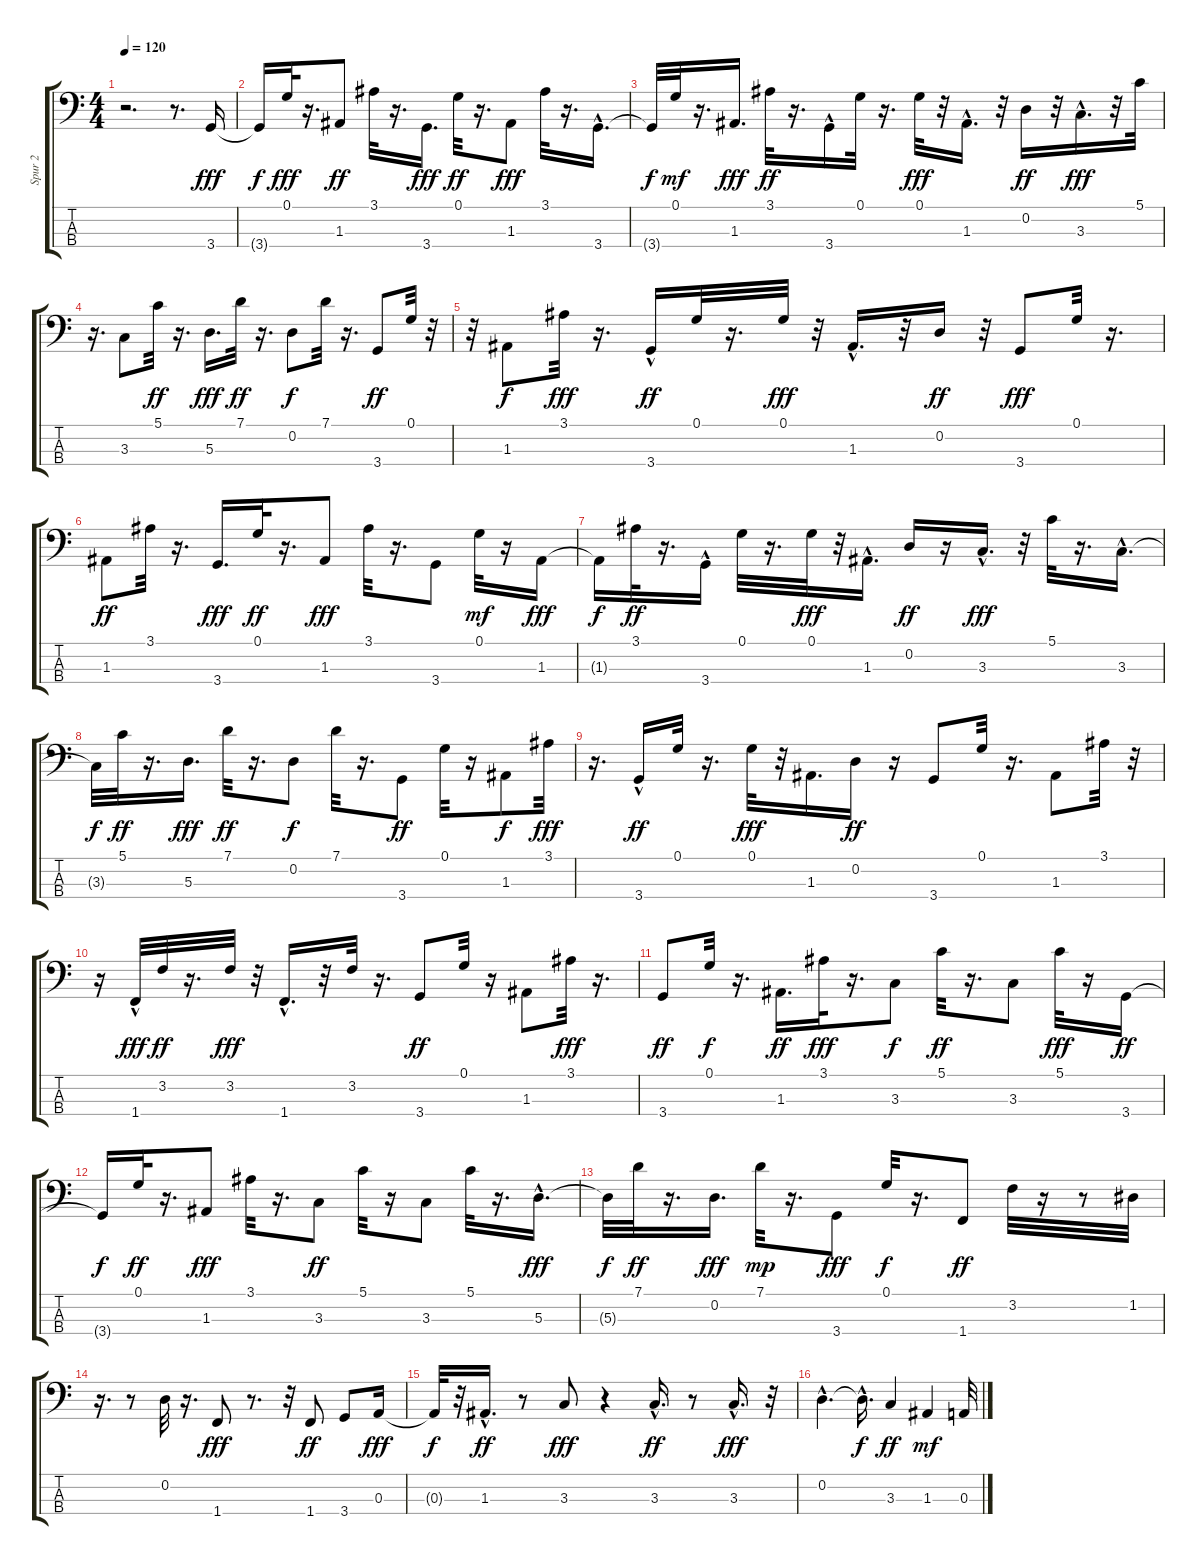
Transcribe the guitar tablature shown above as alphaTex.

\track ("Spur 2" "Spur 2") {instrument slapbass2}
\staff {score tabs}
\tuning (G2 D2 A1 E1) {hide}
\ts (4 4)
\tempo 120
\clef f4
\ks c
r.2{d dy fff instrument slapbass2} r.8{d} 3.4.16 |
3.4{t}.16{dy f} 0.1.32{dy fff} r.16{d} 1.3.8{dy ff} 3.1.32 r.16{d} 3.4.16{d dy fff} 0.1.32{dy ff} r.16{d} 1.3.8{dy fff} 3.1.32 r.16{d} 3.4{hac}.16{d} |
3.4{t}.32{dy f} 0.1.32{dy mf} r.16{d} 1.3.16{d dy fff} 3.1.32{dy ff} r.16{d} 3.4{hac}.16 0.1.32 r.16{d} 0.1.32{dy fff} r.32 1.3{hac}.16{d} r.32 0.2.16{dy ff} r.32 3.3{hac}.16{d dy fff} r.32 5.1.32 |
r.16{d} 3.3.8 5.1.32{dy ff} r.16{d} 5.3.16{d dy fff} 7.1.32{dy ff} r.16{d} 0.2.8{dy f} 7.1.32 r.16{d} 3.4.8{dy ff} 0.1.32 r.32 |
r.32 1.3.8{dy f} 3.1.32{dy fff} r.16{d} 3.4{hac}.16{dy ff} 0.1.32 r.16{d} 0.1.32{dy fff} r.32 1.3{hac}.16{d} r.32 0.2.16{dy ff} r.32 3.4.8{dy fff} 0.1.32 r.16{d} |
1.3.8{dy ff} 3.1.32 r.16{d} 3.4.16{d dy fff} 0.1.32{dy ff} r.16{d} 1.3.8{dy fff} 3.1.32 r.16{d} 3.4.8 0.1.32{dy mf} r.16 1.3.16{dy fff} |
1.3{t}.16{dy f} 3.1.32{dy ff} r.16{d} 3.4{hac}.16 0.1.32 r.16{d} 0.1.32{dy fff} r.32 1.3{hac}.16{d} 0.2.16{dy ff} r.16 3.3{hac}.16{d dy fff} r.32 5.1.32 r.16{d} 3.3{hac}.16{d} |
3.3{t}.32{dy f} 5.1.32{dy ff} r.16{d} 5.3.16{d dy fff} 7.1.32{dy ff} r.16{d} 0.2.8{dy f} 7.1.32 r.16{d} 3.4.8{dy ff} 0.1.32 r.16 1.3.8{dy f} 3.1.32{dy fff} |
r.16{d} 3.4{hac}.16{dy ff} 0.1.32 r.16{d} 0.1.32{dy fff} r.32 1.3.16{d} 0.2.16{dy ff} r.16 3.4.8 0.1.32 r.16{d} 1.3.8 3.1.32 r.32 |
r.16 1.4{hac}.32{dy fff} 3.2.32{dy ff} r.16{d} 3.2.32{dy fff} r.32 1.4{hac}.16{d} r.32 3.2.32 r.16{d} 3.4.8{dy ff} 0.1.32 r.16 1.3.8 3.1.32{dy fff} r.16{d} |
3.4.8{dy ff} 0.1.32{dy f} r.16{d} 1.3.16{d dy ff} 3.1.32{dy fff} r.16{d} 3.3.8{dy f} 5.1.32{dy ff} r.16{d} 3.3.8 5.1.32{dy fff} r.16 3.4.16{dy ff} |
3.4{t}.16{dy f} 0.1.32{dy ff} r.16{d} 1.3.8{dy fff} 3.1.32 r.16{d} 3.3.8{dy ff} 5.1.32 r.16 3.3.8 5.1.32 r.16{d} 5.3{hac}.16{d dy fff} |
5.3{t}.32{dy f} 7.1.32{dy ff} r.16{d} 0.2.16{d dy fff} 7.1.32{dy mp} r.16{d} 3.4.8{dy fff} 0.1.32{dy f} r.16{d} 1.4.8{dy ff} 3.2.32 r.16 r.8 1.2.32 |
r.16{d} r.8 0.2.32 r.16{d} 1.4.8{dy fff} r.8{d} r.32 1.4.8{dy ff} 3.4.8 0.3.16{dy fff} |
0.3{t}.32{dy f} r.32 1.3{hac}.16{d dy ff} r.8 3.3.8{dy fff} r.4 3.3{hac}.16{d dy ff} r.8 3.3{hac}.16{d dy fff} r.32 |
0.2{hac}.4{d} 0.2{hac t}.16{d dy f} 3.3.4{dy ff} 1.3.4{dy mf} 0.3.32
